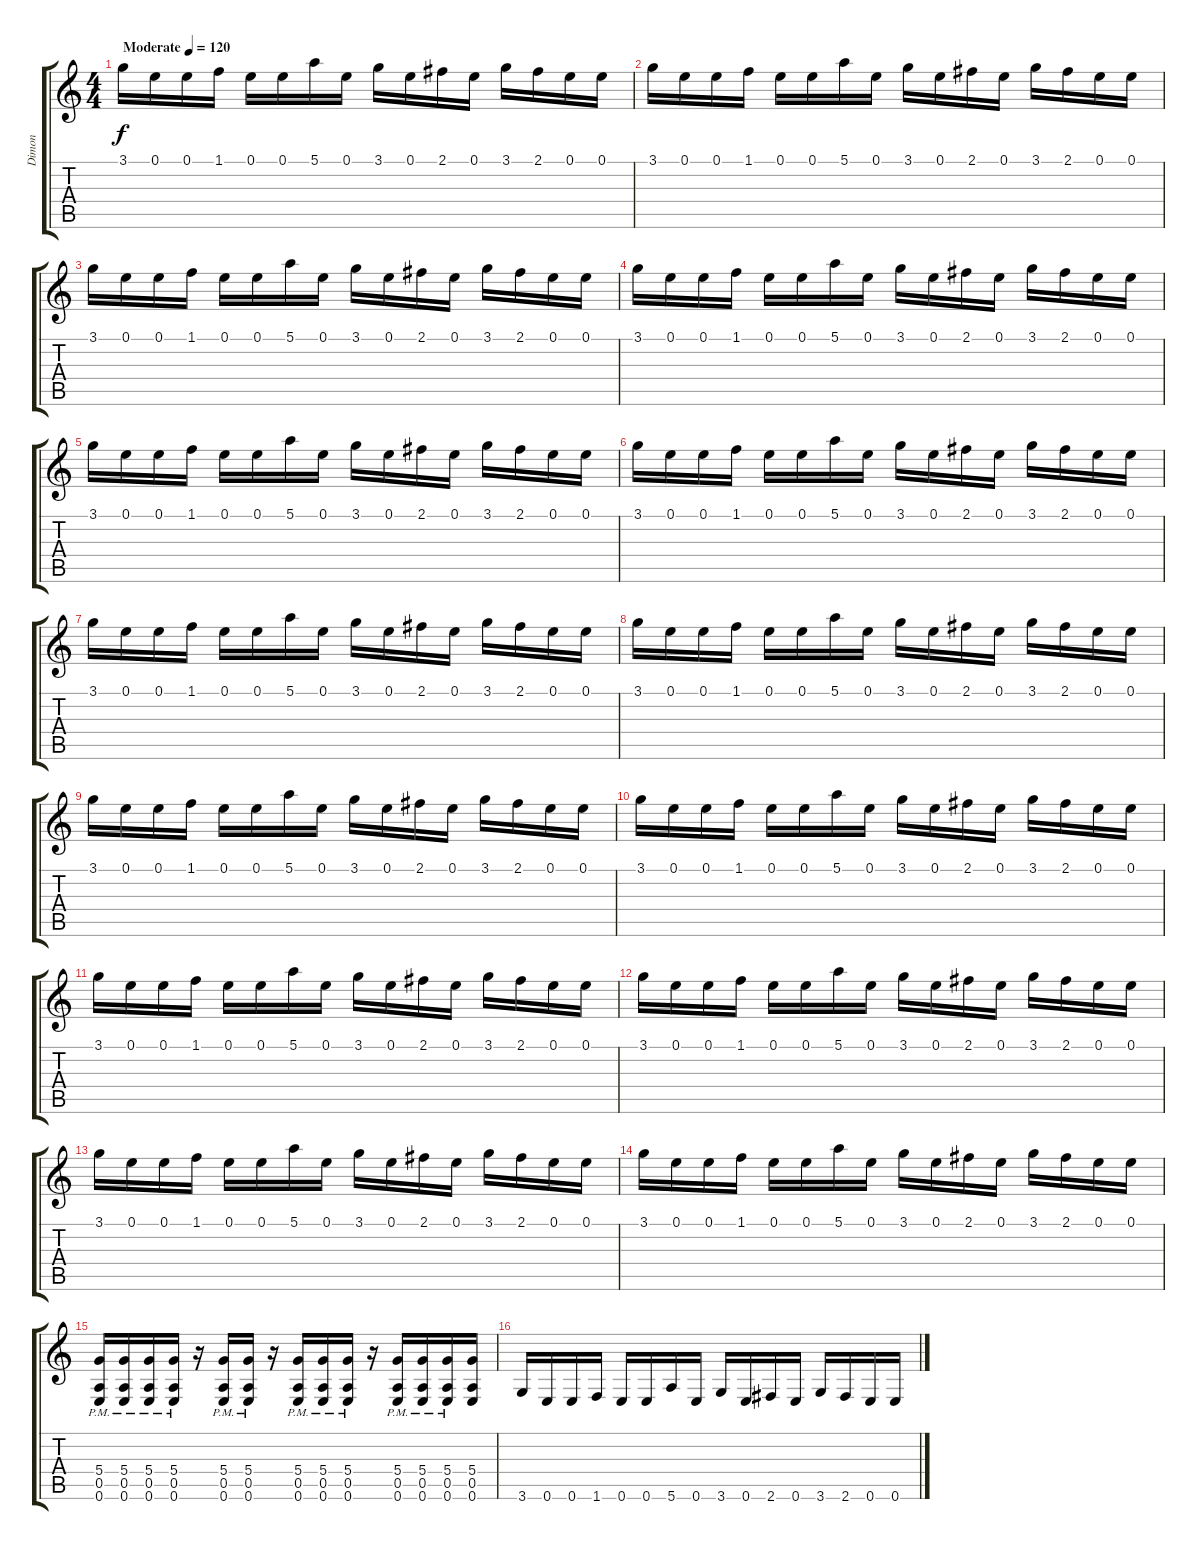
\track ("Dimon" "Dimon") {instrument distortionguitar}
\staff {score tabs}
\tuning (E4 B3 G3 D3 A2 E2) {hide}
\ts (4 4)
\tempo (120 "Moderate")
\clef g2
\ks c
3.1.16{dy f instrument distortionguitar} 0.1.16 0.1.16 1.1.16 0.1.16 0.1.16 5.1.16 0.1.16 3.1.16 0.1.16 2.1.16 0.1.16 3.1.16 2.1.16 0.1.16 0.1.16 |
3.1.16 0.1.16 0.1.16 1.1.16 0.1.16 0.1.16 5.1.16 0.1.16 3.1.16 0.1.16 2.1.16 0.1.16 3.1.16 2.1.16 0.1.16 0.1.16 |
3.1.16 0.1.16 0.1.16 1.1.16 0.1.16 0.1.16 5.1.16 0.1.16 3.1.16 0.1.16 2.1.16 0.1.16 3.1.16 2.1.16 0.1.16 0.1.16 |
3.1.16 0.1.16 0.1.16 1.1.16 0.1.16 0.1.16 5.1.16 0.1.16 3.1.16 0.1.16 2.1.16 0.1.16 3.1.16 2.1.16 0.1.16 0.1.16 |
3.1.16 0.1.16 0.1.16 1.1.16 0.1.16 0.1.16 5.1.16 0.1.16 3.1.16 0.1.16 2.1.16 0.1.16 3.1.16 2.1.16 0.1.16 0.1.16 |
3.1.16 0.1.16 0.1.16 1.1.16 0.1.16 0.1.16 5.1.16 0.1.16 3.1.16 0.1.16 2.1.16 0.1.16 3.1.16 2.1.16 0.1.16 0.1.16 |
3.1.16 0.1.16 0.1.16 1.1.16 0.1.16 0.1.16 5.1.16 0.1.16 3.1.16 0.1.16 2.1.16 0.1.16 3.1.16 2.1.16 0.1.16 0.1.16 |
3.1.16 0.1.16 0.1.16 1.1.16 0.1.16 0.1.16 5.1.16 0.1.16 3.1.16 0.1.16 2.1.16 0.1.16 3.1.16 2.1.16 0.1.16 0.1.16 |
3.1.16 0.1.16 0.1.16 1.1.16 0.1.16 0.1.16 5.1.16 0.1.16 3.1.16 0.1.16 2.1.16 0.1.16 3.1.16 2.1.16 0.1.16 0.1.16 |
3.1.16 0.1.16 0.1.16 1.1.16 0.1.16 0.1.16 5.1.16 0.1.16 3.1.16 0.1.16 2.1.16 0.1.16 3.1.16 2.1.16 0.1.16 0.1.16 |
3.1.16 0.1.16 0.1.16 1.1.16 0.1.16 0.1.16 5.1.16 0.1.16 3.1.16 0.1.16 2.1.16 0.1.16 3.1.16 2.1.16 0.1.16 0.1.16 |
3.1.16 0.1.16 0.1.16 1.1.16 0.1.16 0.1.16 5.1.16 0.1.16 3.1.16 0.1.16 2.1.16 0.1.16 3.1.16 2.1.16 0.1.16 0.1.16 |
3.1.16 0.1.16 0.1.16 1.1.16 0.1.16 0.1.16 5.1.16 0.1.16 3.1.16 0.1.16 2.1.16 0.1.16 3.1.16 2.1.16 0.1.16 0.1.16 |
3.1.16 0.1.16 0.1.16 1.1.16 0.1.16 0.1.16 5.1.16 0.1.16 3.1.16 0.1.16 2.1.16 0.1.16 3.1.16 2.1.16 0.1.16 0.1.16 |
(5.4{pm} 0.5{pm} 0.6{pm}).16 (5.4{pm} 0.5{pm} 0.6{pm}).16 (5.4{pm} 0.5{pm} 0.6{pm}).16 (5.4{pm} 0.5{pm} 0.6).16 r.16 (5.4{pm} 0.5{pm} 0.6{pm}).16 (5.4{pm} 0.5{pm} 0.6{pm}).16 r.16 (5.4{pm} 0.5{pm} 0.6{pm}).16 (5.4{pm} 0.5{pm} 0.6{pm}).16 (5.4{pm} 0.5{pm} 0.6{pm}).16 r.16 (5.4{pm} 0.5{pm} 0.6{pm}).16 (5.4{pm} 0.5{pm} 0.6{pm}).16 (5.4{pm} 0.5{pm} 0.6{pm}).16 (5.4 0.5 0.6).16 |
3.6.16 0.6.16 0.6.16 1.6.16 0.6.16 0.6.16 5.6.16 0.6.16 3.6.16 0.6.16 2.6.16 0.6.16 3.6.16 2.6.16 0.6.16 0.6.16
